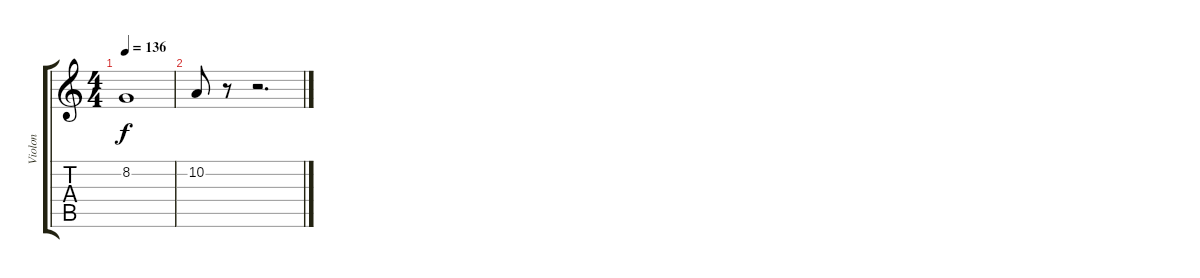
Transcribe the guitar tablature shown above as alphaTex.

\track ("Violon" "Violon") {instrument violin}
\staff {score tabs}
\tuning (E4 B3 G3 D3 A2 E2) {hide}
\ts (4 4)
\tempo 136
\clef g2
\ks c
8.2.1{dy f} |
10.2.8 r.8 r.2{d}
